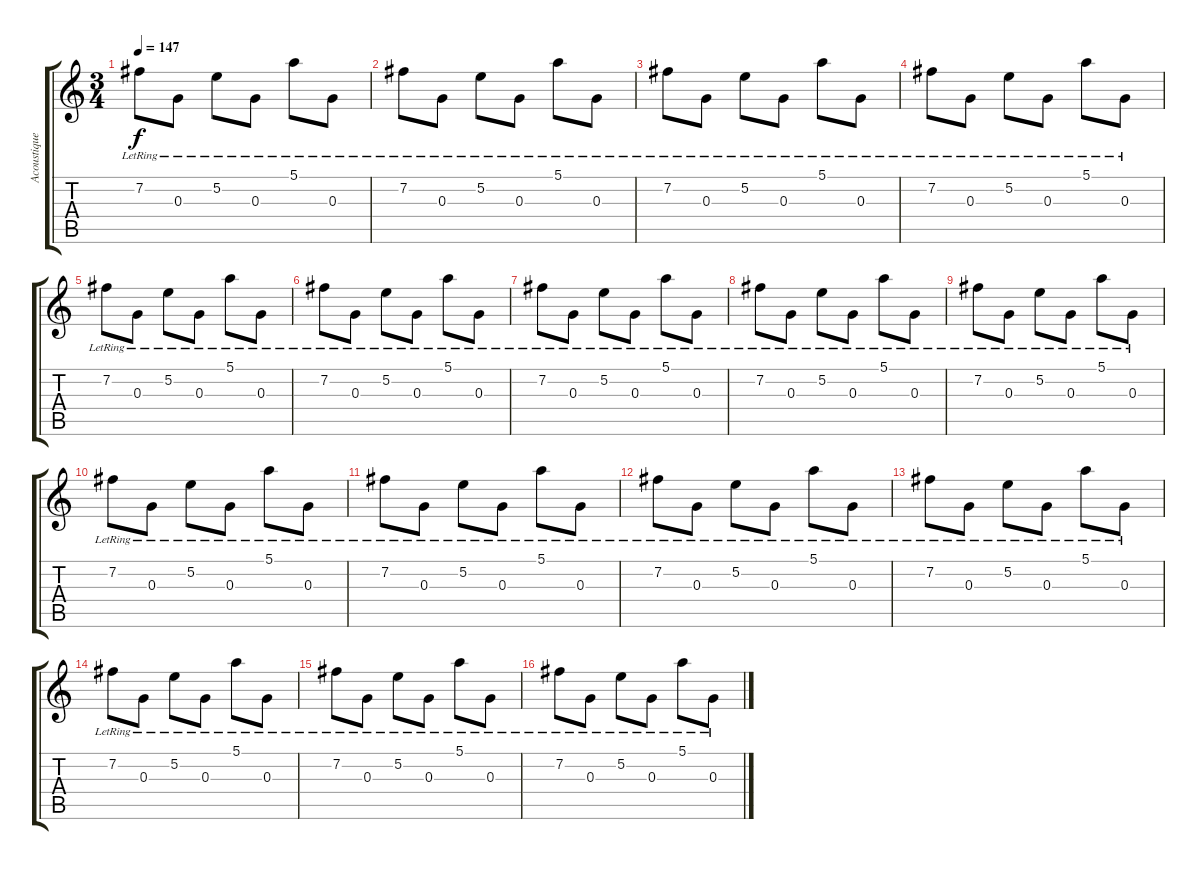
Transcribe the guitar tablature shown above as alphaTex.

\track ("Acoustique Guitar" "Acoustique") {instrument acousticguitarsteel}
\staff {score tabs}
\tuning (E4 B3 G3 D3 A2 E2) {hide}
\ts (3 4)
\tempo 147
\clef g2
\ks c
7.2{lr}.8{dy f} 0.3{lr}.8 5.2{lr}.8 0.3{lr}.8 5.1{lr}.8 0.3{lr}.8 |
7.2{lr}.8 0.3{lr}.8 5.2{lr}.8 0.3{lr}.8 5.1{lr}.8 0.3{lr}.8 |
7.2{lr}.8 0.3{lr}.8 5.2{lr}.8 0.3{lr}.8 5.1{lr}.8 0.3{lr}.8 |
7.2{lr}.8 0.3{lr}.8 5.2{lr}.8 0.3{lr}.8 5.1{lr}.8 0.3{lr}.8 |
7.2{lr}.8 0.3{lr}.8 5.2{lr}.8 0.3{lr}.8 5.1{lr}.8 0.3{lr}.8 |
7.2{lr}.8 0.3{lr}.8 5.2{lr}.8 0.3{lr}.8 5.1{lr}.8 0.3{lr}.8 |
7.2{lr}.8 0.3{lr}.8 5.2{lr}.8 0.3{lr}.8 5.1{lr}.8 0.3{lr}.8 |
7.2{lr}.8 0.3{lr}.8 5.2{lr}.8 0.3{lr}.8 5.1{lr}.8 0.3{lr}.8 |
7.2{lr}.8 0.3{lr}.8 5.2{lr}.8 0.3{lr}.8 5.1{lr}.8 0.3{lr}.8 |
7.2{lr}.8 0.3{lr}.8 5.2{lr}.8 0.3{lr}.8 5.1{lr}.8 0.3{lr}.8 |
7.2{lr}.8 0.3{lr}.8 5.2{lr}.8 0.3{lr}.8 5.1{lr}.8 0.3{lr}.8 |
7.2{lr}.8 0.3{lr}.8 5.2{lr}.8 0.3{lr}.8 5.1{lr}.8 0.3{lr}.8 |
7.2{lr}.8 0.3{lr}.8 5.2{lr}.8 0.3{lr}.8 5.1{lr}.8 0.3{lr}.8 |
7.2{lr}.8 0.3{lr}.8 5.2{lr}.8 0.3{lr}.8 5.1{lr}.8 0.3{lr}.8 |
7.2{lr}.8 0.3{lr}.8 5.2{lr}.8 0.3{lr}.8 5.1{lr}.8 0.3{lr}.8 |
7.2{lr}.8 0.3{lr}.8 5.2{lr}.8 0.3{lr}.8 5.1{lr}.8 0.3{lr}.8
